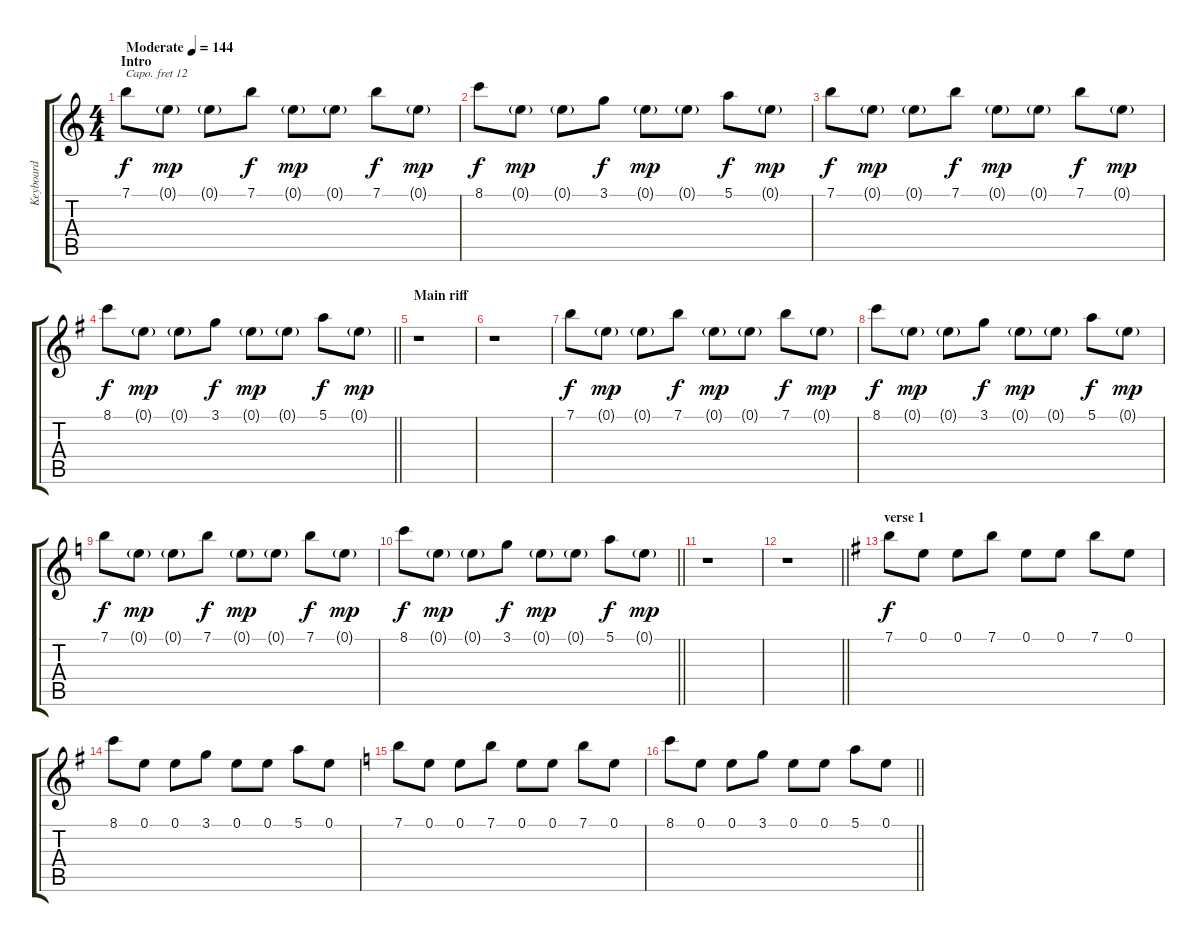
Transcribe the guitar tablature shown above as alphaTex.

\track ("Keyboard" "Keyboard") {instrument acousticgrandpiano}
\staff {score tabs}
\capo 12
\tuning (E4 B3 G3 D3 A2 E2) {hide}
\ts (4 4)
\section ("" "Intro ")
\tempo (144 "Moderate")
\clef g2
\ks c
7.1.8{dy f balance 16 instrument acousticgrandpiano} 0.1{g}.8{dy mp} 0.1{g}.8 7.1.8{dy f} 0.1{g}.8{dy mp} 0.1{g}.8 7.1.8{dy f} 0.1{g}.8{dy mp} |
8.1.8{dy f} 0.1{g}.8{dy mp} 0.1{g}.8 3.1.8{dy f} 0.1{g}.8{dy mp} 0.1{g}.8 5.1.8{dy f} 0.1{g}.8{dy mp} |
7.1.8{dy f} 0.1{g}.8{dy mp} 0.1{g}.8 7.1.8{dy f} 0.1{g}.8{dy mp} 0.1{g}.8 7.1.8{dy f} 0.1{g}.8{dy mp} |
\barLineRight lightlight
\ks g
8.1.8{dy f} 0.1{g}.8{dy mp} 0.1{g}.8 3.1.8{dy f} 0.1{g}.8{dy mp} 0.1{g}.8 5.1.8{dy f} 0.1{g}.8{dy mp} |
\section ("" "Main riff")
r.1 |
r.1 |
7.1.8{dy f} 0.1{g}.8{dy mp} 0.1{g}.8 7.1.8{dy f} 0.1{g}.8{dy mp} 0.1{g}.8 7.1.8{dy f} 0.1{g}.8{dy mp} |
8.1.8{dy f} 0.1{g}.8{dy mp} 0.1{g}.8 3.1.8{dy f} 0.1{g}.8{dy mp} 0.1{g}.8 5.1.8{dy f} 0.1{g}.8{dy mp} |
\ks c
7.1.8{dy f} 0.1{g}.8{dy mp} 0.1{g}.8 7.1.8{dy f} 0.1{g}.8{dy mp} 0.1{g}.8 7.1.8{dy f} 0.1{g}.8{dy mp} |
\barLineRight lightlight
8.1.8{dy f} 0.1{g}.8{dy mp} 0.1{g}.8 3.1.8{dy f} 0.1{g}.8{dy mp} 0.1{g}.8 5.1.8{dy f} 0.1{g}.8{dy mp} |
r.1 |
\barLineRight lightlight
r.1 |
\section ("" "verse 1")
\ks g
7.1.8{dy f volume 12 balance 16} 0.1.8 0.1.8 7.1.8 0.1.8 0.1.8 7.1.8 0.1.8 |
8.1.8 0.1.8 0.1.8 3.1.8 0.1.8 0.1.8 5.1.8 0.1.8 |
\ks c
7.1.8 0.1.8 0.1.8 7.1.8 0.1.8 0.1.8 7.1.8 0.1.8 |
\barLineRight lightlight
8.1.8 0.1.8 0.1.8 3.1.8 0.1.8 0.1.8 5.1.8 0.1.8
